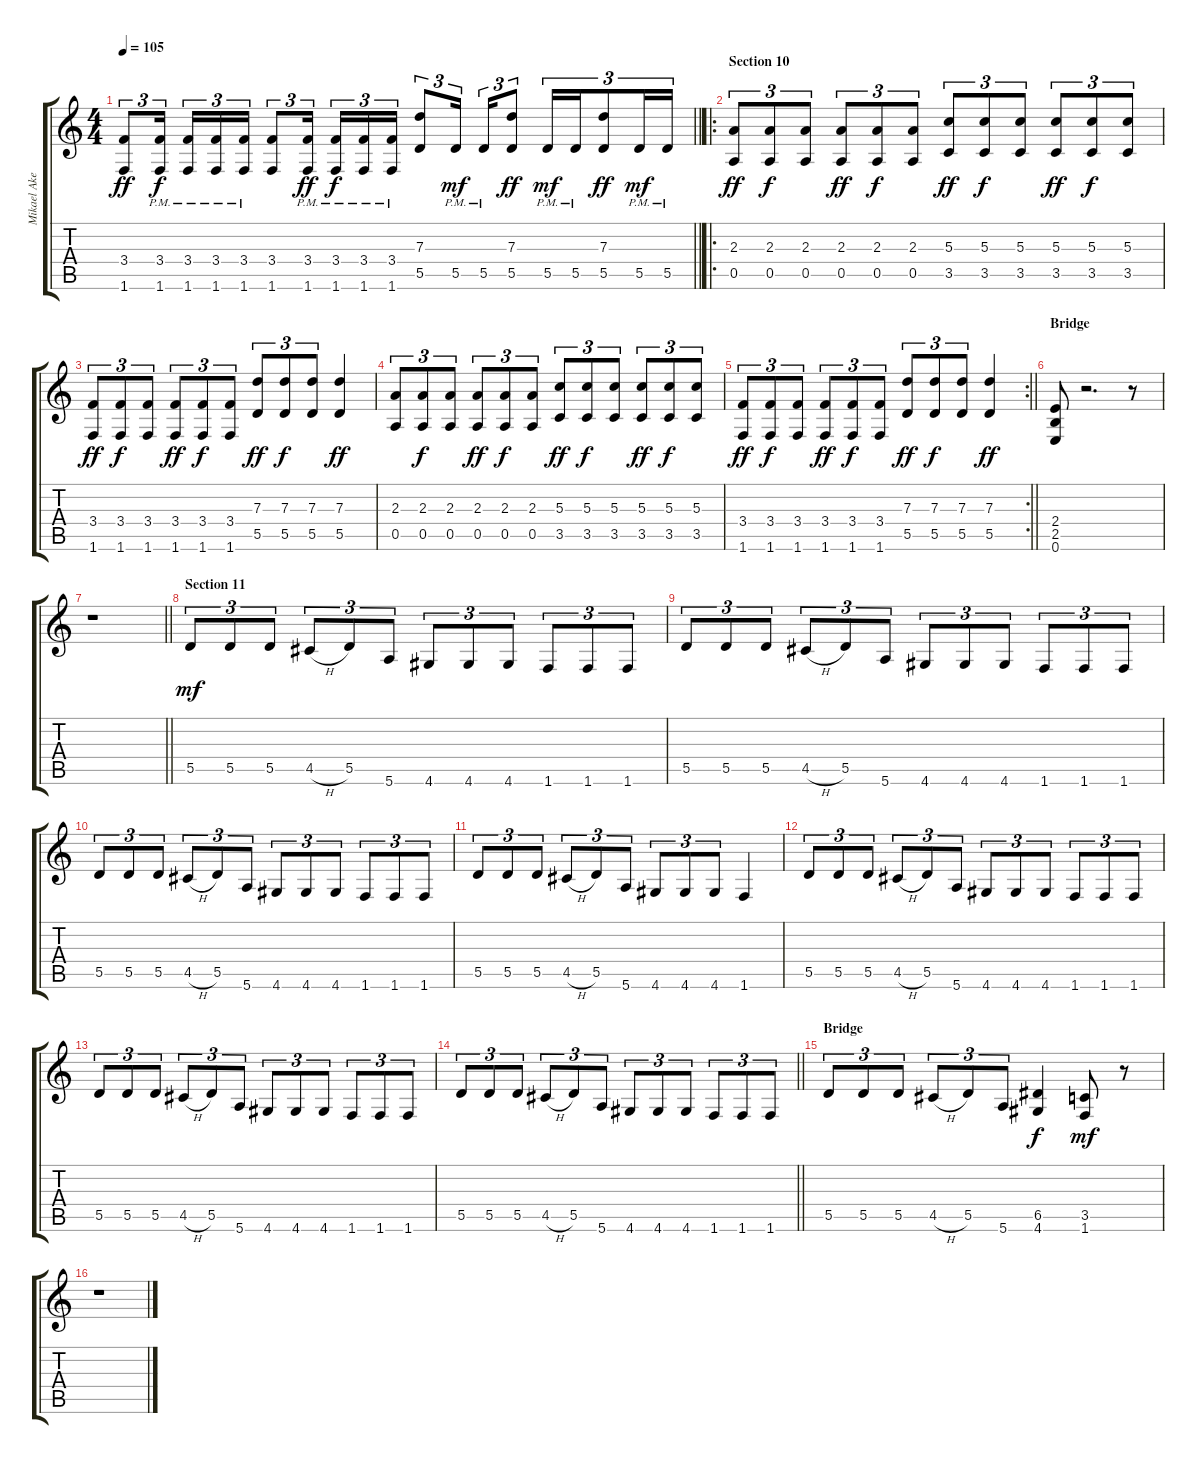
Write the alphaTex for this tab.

\track ("Mikael Akerfeldt" "Mikael Ake") {instrument distortionguitar}
\staff {score tabs}
\tuning (E4 B3 G3 D3 A2 E2) {hide}
\ts (4 4)
\tempo 105
\clef g2
\barLineRight lightlight
\ks c
(3.4 1.6).8{tu (3 2) dy ff} (3.4{pm} 1.6{pm}).16{tu (3 2) dy f beam splitsecondary} (3.4{pm} 1.6{pm}).16{tu (3 2)} (3.4{pm} 1.6{pm}).16{tu (3 2)} (3.4{pm} 1.6{pm}).16{tu (3 2)} (3.4 1.6).8{tu (3 2)} (3.4{pm} 1.6{pm}).16{tu (3 2) dy ff beam splitsecondary} (3.4{pm} 1.6{pm}).16{tu (3 2) dy f} (3.4{pm} 1.6{pm}).16{tu (3 2)} (3.4{pm} 1.6{pm}).16{tu (3 2)} (7.3 5.5).8{tu (3 2)} 5.5{pm}.16{tu (3 2) dy mf beam splitsecondary} 5.5{pm}.16{tu (3 2)} (7.3 5.5).8{tu (3 2) dy ff} 5.5{pm}.16{tu (3 2) dy mf} 5.5{pm}.16{tu (3 2)} (7.3 5.5).8{tu (3 2) dy ff} 5.5{pm}.16{tu (3 2) dy mf} 5.5{pm}.16{tu (3 2)} |
\ro
\section ("" "Section 10")
(2.3 0.5).8{tu (3 2) dy ff} (2.3 0.5).8{tu (3 2) dy f} (2.3 0.5).8{tu (3 2)} (2.3 0.5).8{tu (3 2) dy ff} (2.3 0.5).8{tu (3 2) dy f} (2.3 0.5).8{tu (3 2)} (5.3 3.5).8{tu (3 2) dy ff} (5.3 3.5).8{tu (3 2) dy f} (5.3 3.5).8{tu (3 2)} (5.3 3.5).8{tu (3 2) dy ff} (5.3 3.5).8{tu (3 2) dy f} (5.3 3.5).8{tu (3 2)} |
(3.4 1.6).8{tu (3 2) dy ff} (3.4 1.6).8{tu (3 2) dy f} (3.4 1.6).8{tu (3 2)} (3.4 1.6).8{tu (3 2) dy ff} (3.4 1.6).8{tu (3 2) dy f} (3.4 1.6).8{tu (3 2)} (7.3 5.5).8{tu (3 2) dy ff} (7.3 5.5).8{tu (3 2) dy f} (7.3 5.5).8{tu (3 2)} (7.3 5.5).4{dy ff} |
(2.3 0.5).8{tu (3 2)} (2.3 0.5).8{tu (3 2) dy f} (2.3 0.5).8{tu (3 2)} (2.3 0.5).8{tu (3 2) dy ff} (2.3 0.5).8{tu (3 2) dy f} (2.3 0.5).8{tu (3 2)} (5.3 3.5).8{tu (3 2) dy ff} (5.3 3.5).8{tu (3 2) dy f} (5.3 3.5).8{tu (3 2)} (5.3 3.5).8{tu (3 2) dy ff} (5.3 3.5).8{tu (3 2) dy f} (5.3 3.5).8{tu (3 2)} |
\rc 2
\barLineRight lightlight
(3.4 1.6).8{tu (3 2) dy ff} (3.4 1.6).8{tu (3 2) dy f} (3.4 1.6).8{tu (3 2)} (3.4 1.6).8{tu (3 2) dy ff} (3.4 1.6).8{tu (3 2) dy f} (3.4 1.6).8{tu (3 2)} (7.3 5.5).8{tu (3 2) dy ff} (7.3 5.5).8{tu (3 2) dy f} (7.3 5.5).8{tu (3 2)} (7.3 5.5).4{dy ff} |
\section ("" "Bridge")
(2.4 2.5 0.6).8 r.2{d} r.8 |
\barLineRight lightlight
r.1 |
\section ("" "Section 11")
5.5.8{tu (3 2) dy mf} 5.5.8{tu (3 2)} 5.5.8{tu (3 2)} 4.5{h}.8{tu (3 2)} 5.5.8{tu (3 2)} 5.6.8{tu (3 2)} 4.6.8{tu (3 2)} 4.6.8{tu (3 2)} 4.6.8{tu (3 2)} 1.6.8{tu (3 2)} 1.6.8{tu (3 2)} 1.6.8{tu (3 2)} |
5.5.8{tu (3 2)} 5.5.8{tu (3 2)} 5.5.8{tu (3 2)} 4.5{h}.8{tu (3 2)} 5.5.8{tu (3 2)} 5.6.8{tu (3 2)} 4.6.8{tu (3 2)} 4.6.8{tu (3 2)} 4.6.8{tu (3 2)} 1.6.8{tu (3 2)} 1.6.8{tu (3 2)} 1.6.8{tu (3 2)} |
5.5.8{tu (3 2)} 5.5.8{tu (3 2)} 5.5.8{tu (3 2)} 4.5{h}.8{tu (3 2)} 5.5.8{tu (3 2)} 5.6.8{tu (3 2)} 4.6.8{tu (3 2)} 4.6.8{tu (3 2)} 4.6.8{tu (3 2)} 1.6.8{tu (3 2)} 1.6.8{tu (3 2)} 1.6.8{tu (3 2)} |
5.5.8{tu (3 2)} 5.5.8{tu (3 2)} 5.5.8{tu (3 2)} 4.5{h}.8{tu (3 2)} 5.5.8{tu (3 2)} 5.6.8{tu (3 2)} 4.6.8{tu (3 2)} 4.6.8{tu (3 2)} 4.6.8{tu (3 2)} 1.6.4 |
5.5.8{tu (3 2)} 5.5.8{tu (3 2)} 5.5.8{tu (3 2)} 4.5{h}.8{tu (3 2)} 5.5.8{tu (3 2)} 5.6.8{tu (3 2)} 4.6.8{tu (3 2)} 4.6.8{tu (3 2)} 4.6.8{tu (3 2)} 1.6.8{tu (3 2)} 1.6.8{tu (3 2)} 1.6.8{tu (3 2)} |
5.5.8{tu (3 2)} 5.5.8{tu (3 2)} 5.5.8{tu (3 2)} 4.5{h}.8{tu (3 2)} 5.5.8{tu (3 2)} 5.6.8{tu (3 2)} 4.6.8{tu (3 2)} 4.6.8{tu (3 2)} 4.6.8{tu (3 2)} 1.6.8{tu (3 2)} 1.6.8{tu (3 2)} 1.6.8{tu (3 2)} |
\barLineRight lightlight
5.5.8{tu (3 2)} 5.5.8{tu (3 2)} 5.5.8{tu (3 2)} 4.5{h}.8{tu (3 2)} 5.5.8{tu (3 2)} 5.6.8{tu (3 2)} 4.6.8{tu (3 2)} 4.6.8{tu (3 2)} 4.6.8{tu (3 2)} 1.6.8{tu (3 2)} 1.6.8{tu (3 2)} 1.6.8{tu (3 2)} |
\section ("" "Bridge")
5.5.8{tu (3 2)} 5.5.8{tu (3 2)} 5.5.8{tu (3 2)} 4.5{h}.8{tu (3 2)} 5.5.8{tu (3 2)} 5.6.8{tu (3 2)} (6.5 4.6).4{dy f} (3.5 1.6).8{dy mf} r.8 |
r.1
